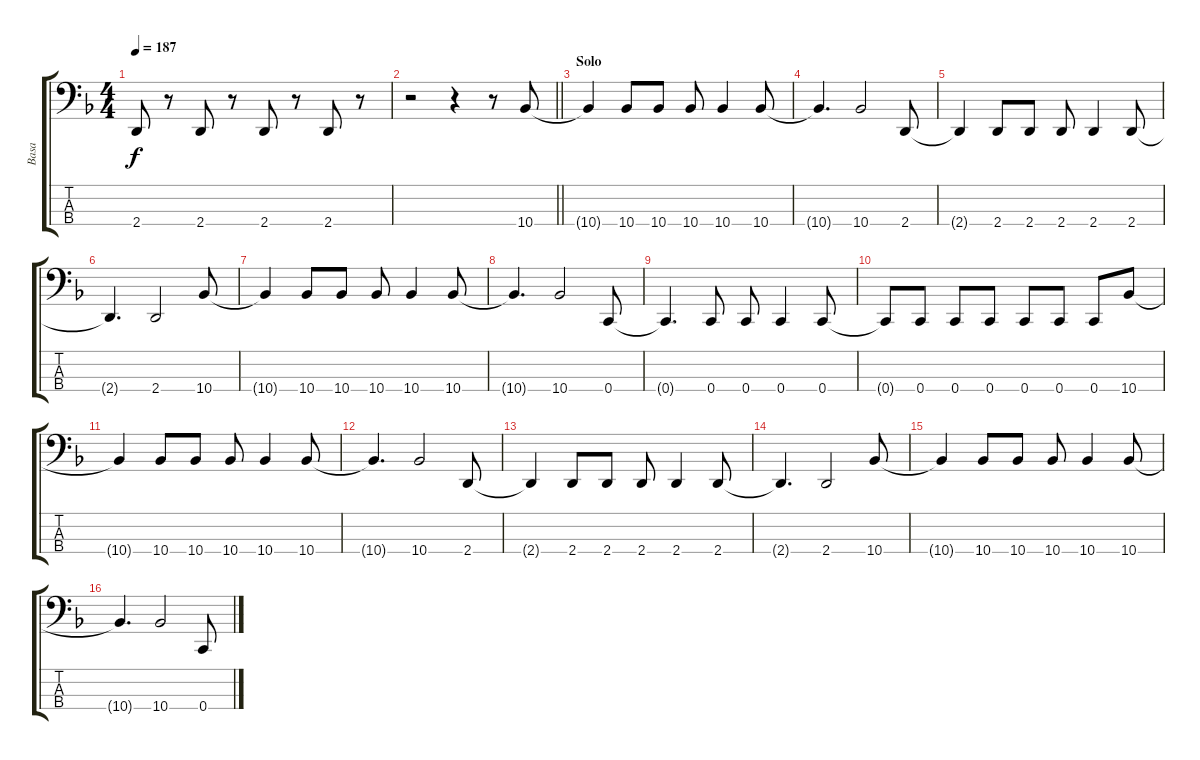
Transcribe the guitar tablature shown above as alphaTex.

\track ("Basa" "Basa") {instrument electricbassfinger}
\staff {score tabs}
\tuning (F2 C2 G1 C1) {hide}
\ts (4 4)
\tempo 187
\clef f4
\ks dminor
2.4.8{dy f} r.8 2.4.8 r.8 2.4.8 r.8 2.4.8 r.8 |
\barLineRight lightlight
r.2 r.4 r.8 10.4.8 |
\section ("" "Solo")
10.4{t}.4 10.4.8 10.4.8 10.4.8 10.4.4 10.4.8 |
10.4{t}.4{d} 10.4.2 2.4.8 |
2.4{t}.4 2.4.8 2.4.8 2.4.8 2.4.4 2.4.8 |
2.4{t}.4{d} 2.4.2 10.4.8 |
10.4{t}.4 10.4.8 10.4.8 10.4.8 10.4.4 10.4.8 |
10.4{t}.4{d} 10.4.2 0.4.8 |
0.4{t}.4{d} 0.4.8 0.4.8 0.4.4 0.4.8 |
0.4{t}.8 0.4.8 0.4.8 0.4.8 0.4.8 0.4.8 0.4.8 10.4.8 |
10.4{t}.4 10.4.8 10.4.8 10.4.8 10.4.4 10.4.8 |
10.4{t}.4{d} 10.4.2 2.4.8 |
2.4{t}.4 2.4.8 2.4.8 2.4.8 2.4.4 2.4.8 |
2.4{t}.4{d} 2.4.2 10.4.8 |
10.4{t}.4 10.4.8 10.4.8 10.4.8 10.4.4 10.4.8 |
10.4{t}.4{d} 10.4.2 0.4.8
